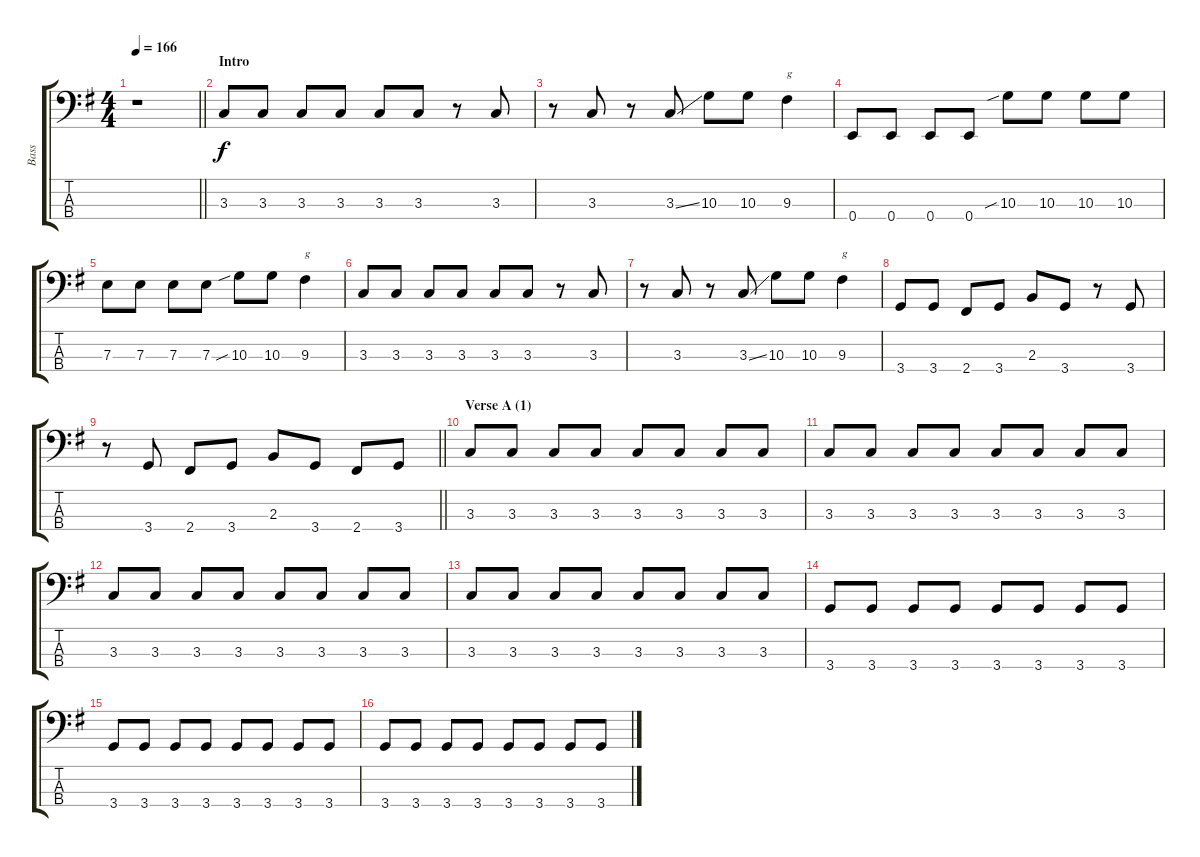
\track ("Bass" "Bass") {instrument electricbasspick}
\staff {score tabs}
\tuning (G2 D2 A1 E1) {hide}
\ts (4 4)
\tempo 166
\clef f4
\barLineRight lightlight
\ks g
r.1{dy f instrument electricbasspick} |
\section ("" "Intro")
3.3.8 3.3.8 3.3.8 3.3.8 3.3.8 3.3.8 r.8 3.3.8 |
r.8 3.3.8 r.8 3.3{ss}.8 10.3.8 10.3.8 9.3.4{txt "g"} |
0.4.8 0.4.8 0.4.8 0.4.8 10.3{sib}.8 10.3.8 10.3.8 10.3.8 |
7.3.8 7.3.8 7.3.8 7.3.8 10.3{sib}.8 10.3.8 9.3.4{txt "g"} |
3.3.8 3.3.8 3.3.8 3.3.8 3.3.8 3.3.8 r.8 3.3.8 |
r.8 3.3.8 r.8 3.3{ss}.8 10.3.8 10.3.8 9.3.4{txt "g"} |
3.4.8 3.4.8 2.4.8 3.4.8 2.3.8 3.4.8 r.8 3.4.8 |
\barLineRight lightlight
r.8 3.4.8 2.4.8 3.4.8 2.3.8 3.4.8 2.4.8 3.4.8 |
\section ("" "Verse A (1)")
3.3.8 3.3.8 3.3.8 3.3.8 3.3.8 3.3.8 3.3.8 3.3.8 |
3.3.8 3.3.8 3.3.8 3.3.8 3.3.8 3.3.8 3.3.8 3.3.8 |
3.3.8 3.3.8 3.3.8 3.3.8 3.3.8 3.3.8 3.3.8 3.3.8 |
3.3.8 3.3.8 3.3.8 3.3.8 3.3.8 3.3.8 3.3.8 3.3.8 |
3.4.8 3.4.8 3.4.8 3.4.8 3.4.8 3.4.8 3.4.8 3.4.8 |
3.4.8 3.4.8 3.4.8 3.4.8 3.4.8 3.4.8 3.4.8 3.4.8 |
3.4.8 3.4.8 3.4.8 3.4.8 3.4.8 3.4.8 3.4.8 3.4.8
